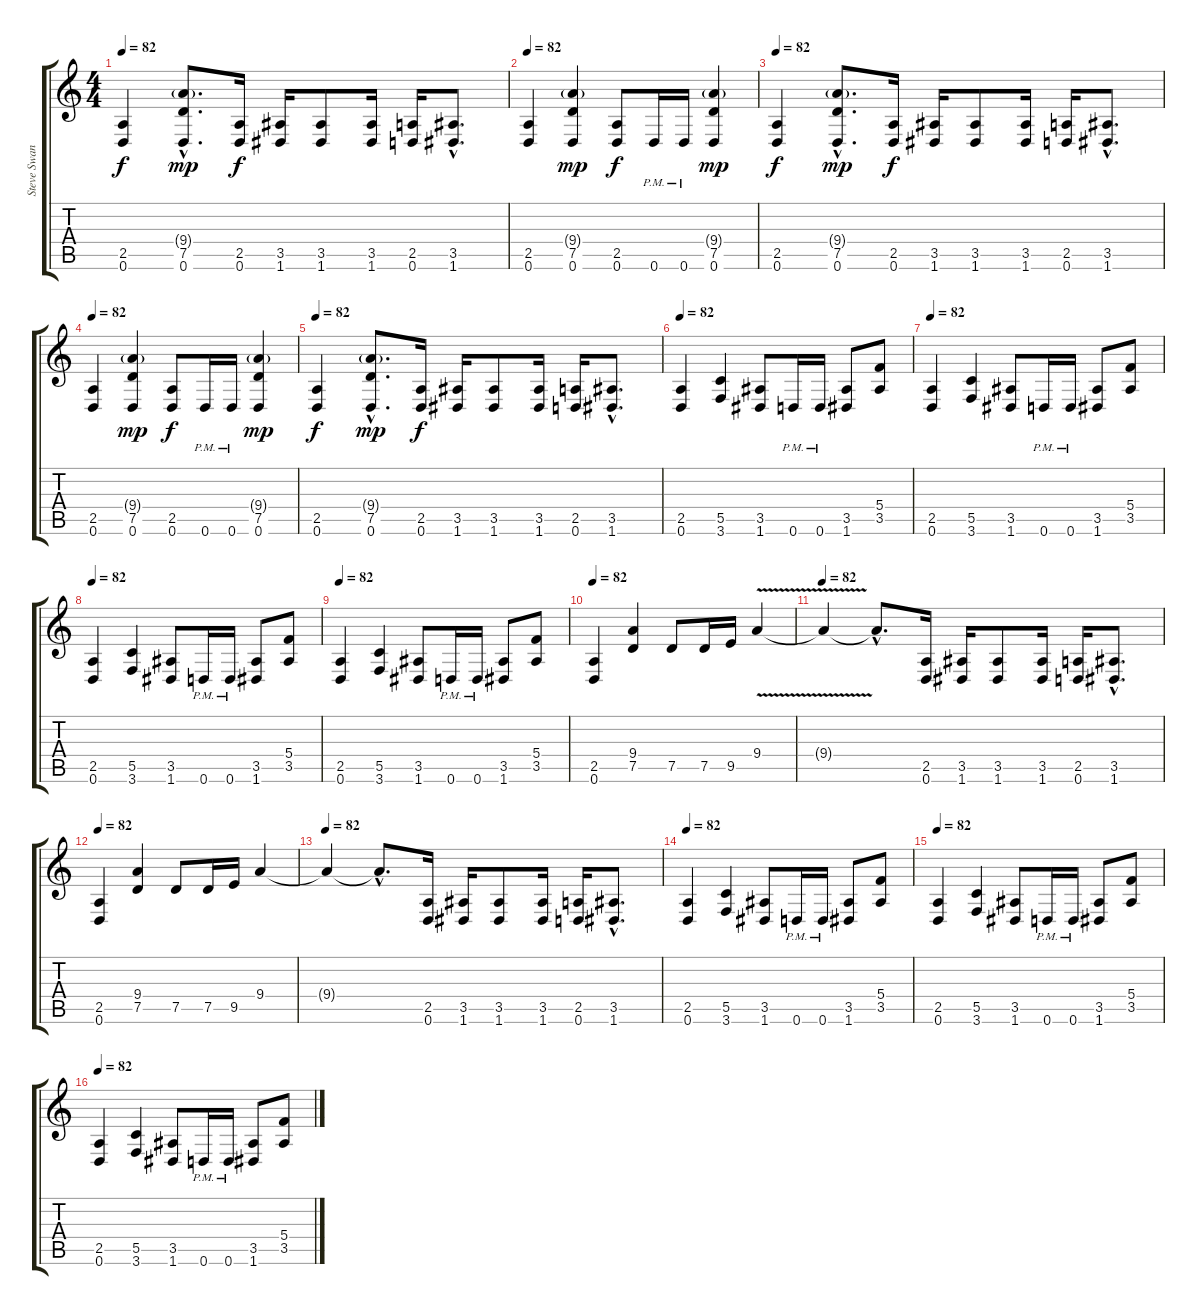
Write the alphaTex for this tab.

\track ("Steve Swanson (Rythm Guitar)" "Steve Swan") {instrument distortionguitar}
\staff {score tabs}
\tuning (D4 A3 F3 C3 G2 D2) {hide}
\ts (4 4)
\tempo 82
\clef g2
\ks c
(2.5 0.6).4{dy f} (9.4{g hac} 7.5{hac} 0.6{hac}).8{d dy mp} (2.5 0.6).16{dy f} (3.5 1.6).16 (3.5 1.6).8 (3.5 1.6).16 (2.5 0.6).16 (3.5{hac} 1.6{hac}).8{d} |
\tempo 82
(2.5 0.6).4 (9.4{g} 7.5 0.6).4{dy mp} (2.5 0.6).8{dy f} 0.6{pm}.16 0.6{pm}.16 (9.4{g} 7.5 0.6).4{dy mp} |
\tempo 82
(2.5 0.6).4{dy f} (9.4{g hac} 7.5{hac} 0.6{hac}).8{d dy mp} (2.5 0.6).16{dy f} (3.5 1.6).16 (3.5 1.6).8 (3.5 1.6).16 (2.5 0.6).16 (3.5{hac} 1.6{hac}).8{d} |
\tempo 82
(2.5 0.6).4 (9.4{g} 7.5 0.6).4{dy mp} (2.5 0.6).8{dy f} 0.6{pm}.16 0.6{pm}.16 (9.4{g} 7.5 0.6).4{dy mp} |
\tempo 82
(2.5 0.6).4{dy f} (9.4{g hac} 7.5{hac} 0.6{hac}).8{d dy mp} (2.5 0.6).16{dy f} (3.5 1.6).16 (3.5 1.6).8 (3.5 1.6).16 (2.5 0.6).16 (3.5{hac} 1.6{hac}).8{d} |
\tempo 82
(2.5 0.6).4 (5.5 3.6).4 (3.5 1.6).8 0.6{pm}.16 0.6{pm}.16 (3.5 1.6).8 (5.4 3.5).8 |
\tempo 82
(2.5 0.6).4 (5.5 3.6).4 (3.5 1.6).8 0.6{pm}.16 0.6{pm}.16 (3.5 1.6).8 (5.4 3.5).8 |
\tempo 82
(2.5 0.6).4 (5.5 3.6).4 (3.5 1.6).8 0.6{pm}.16 0.6{pm}.16 (3.5 1.6).8 (5.4 3.5).8 |
\tempo 82
(2.5 0.6).4 (5.5 3.6).4 (3.5 1.6).8 0.6{pm}.16 0.6{pm}.16 (3.5 1.6).8 (5.4 3.5).8 |
\tempo 82
(2.5 0.6).4 (9.4 7.5).4 7.5.8 7.5.16 9.5.16 9.4{v}.4 |
\tempo 82
9.4{t}.4 9.4{hac t}.8{d} (2.5 0.6).16 (3.5 1.6).16 (3.5 1.6).8 (3.5 1.6).16 (2.5 0.6).16 (3.5{hac} 1.6{hac}).8{d} |
\tempo 82
(2.5 0.6).4 (9.4 7.5).4 7.5.8 7.5.16 9.5.16 9.4.4 |
\tempo 82
9.4{t}.4 9.4{hac t}.8{d} (2.5 0.6).16 (3.5 1.6).16 (3.5 1.6).8 (3.5 1.6).16 (2.5 0.6).16 (3.5{hac} 1.6{hac}).8{d} |
\tempo 82
(2.5 0.6).4 (5.5 3.6).4 (3.5 1.6).8 0.6{pm}.16 0.6{pm}.16 (3.5 1.6).8 (5.4 3.5).8 |
\tempo 82
(2.5 0.6).4 (5.5 3.6).4 (3.5 1.6).8 0.6{pm}.16 0.6{pm}.16 (3.5 1.6).8 (5.4 3.5).8 |
\tempo 82
(2.5 0.6).4 (5.5 3.6).4 (3.5 1.6).8 0.6{pm}.16 0.6{pm}.16 (3.5 1.6).8 (5.4 3.5).8
